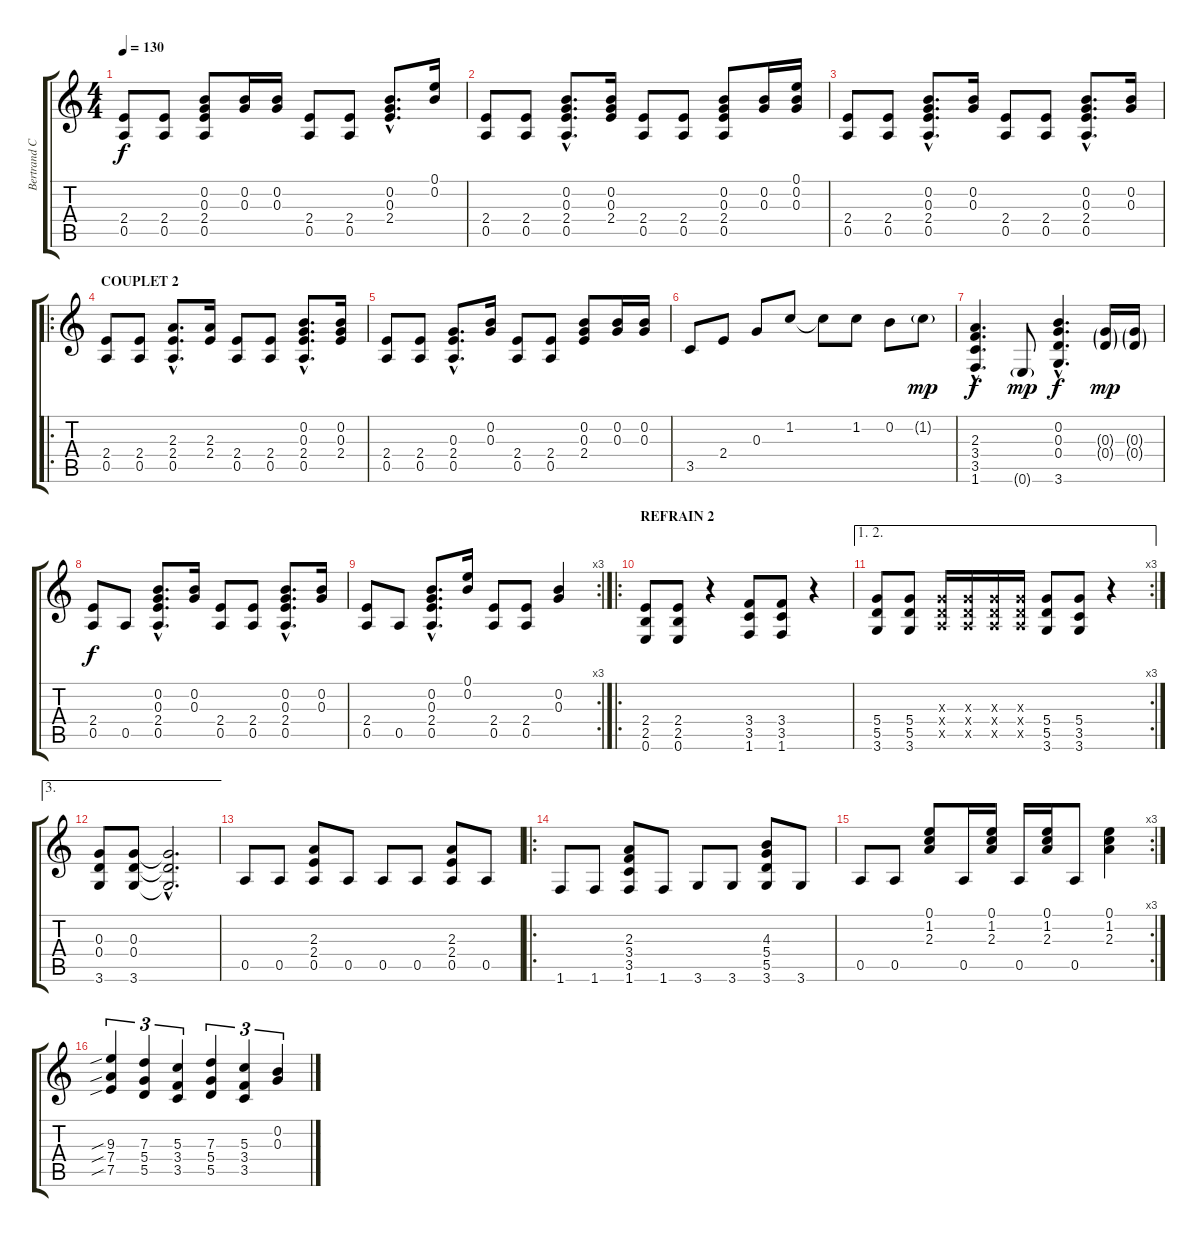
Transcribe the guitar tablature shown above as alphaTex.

\track ("Bertrand CANTAT" "Bertrand C") {instrument distortionguitar}
\staff {score tabs}
\tuning (E4 B3 G3 D3 A2 E2) {hide}
\ts (4 4)
\tempo 130
\clef g2
\ks c
(2.4 0.5).8{dy f} (2.4 0.5).8 (0.2 0.3 2.4 0.5).8 (0.2 0.3).16 (0.2 0.3).16 (2.4 0.5).8 (2.4 0.5).8 (0.2{hac} 0.3{hac} 2.4{hac}).8{d} (0.1 0.2).16 |
(2.4 0.5).8 (2.4 0.5).8 (0.2{hac} 0.3{hac} 2.4{hac} 0.5{hac}).8{d} (0.2 0.3 2.4).16 (2.4 0.5).8 (2.4 0.5).8 (0.2 0.3 2.4 0.5).8 (0.2 0.3).16 (0.1 0.2 0.3).16 |
(2.4 0.5).8 (2.4 0.5).8 (0.2{hac} 0.3{hac} 2.4{hac} 0.5{hac}).8{d} (0.2 0.3).16 (2.4 0.5).8 (2.4 0.5).8 (0.2{hac} 0.3{hac} 2.4{hac} 0.5{hac}).8{d} (0.2 0.3).16 |
\ro
\section ("" "COUPLET 2")
(2.4 0.5).8 (2.4 0.5).8 (2.3{hac} 2.4{hac} 0.5{hac}).8{d} (2.3 2.4).16 (2.4 0.5).8 (2.4 0.5).8 (0.2{hac} 0.3{hac} 2.4{hac} 0.5{hac}).8{d} (0.2 0.3 2.4).16 |
(2.4 0.5).8 (2.4 0.5).8 (0.3{hac} 2.4{hac} 0.5{hac}).8{d} (0.2 0.3).16 (2.4 0.5).8 (2.4 0.5).8 (0.2 0.3 2.4).8 (0.2 0.3).16 (0.2 0.3).16 |
3.5.8 2.4.8 0.3.8 1.2.8 1.2{t}.8 1.2.8 0.2.8 1.2{g}.8{dy mp} |
(2.3{hac} 3.4{hac} 3.5{hac} 1.6{hac}).4{d dy f} 0.6{g}.8{dy mp} (0.2{hac} 0.3{hac} 0.4{hac} 3.6{hac}).4{d dy f} (0.3{g} 0.4{g}).16{dy mp} (0.3{g} 0.4{g}).16 |
(2.4 0.5).8{dy f} 0.5.8 (0.2{hac} 0.3{hac} 2.4{hac} 0.5{hac}).8{d} (0.2 0.3).16 (2.4 0.5).8 (2.4 0.5).8 (0.2{hac} 0.3{hac} 2.4{hac} 0.5{hac}).8{d} (0.2 0.3).16 |
\rc 3
(2.4 0.5).8 0.5.8 (0.2{hac} 0.3{hac} 2.4{hac} 0.5{hac}).8{d} (0.1 0.2).16 (2.4 0.5).8 (2.4 0.5).8 (0.2 0.3).4 |
\ro
\section ("" "REFRAIN 2")
(2.4 2.5 0.6).8 (2.4 2.5 0.6).8 r.4 (3.4 3.5 1.6).8 (3.4 3.5 1.6).8 r.4 |
\ae (1 2)
\rc 3
(5.4 5.5 3.6).8 (5.4 5.5 3.6).8 (0.3{x} 0.4{x} 0.5{x}).16 (0.3{x} 0.4{x} 0.5{x}).16 (0.3{x} 0.4{x} 0.5{x}).16 (0.3{x} 0.4{x} 0.5{x}).16 (5.4 5.5 3.6).8 (5.4 3.5 3.6).8 r.4 |
\ae 3
(0.3 0.4 3.6).8 (0.3 0.4 3.6).8 (0.3{hac t} 0.4{hac t} 3.6{hac t}).2{d} |
0.5.8 0.5.8 (2.3 2.4 0.5).8 0.5.8 0.5.8 0.5.8 (2.3 2.4 0.5).8 0.5.8 |
\ro
1.6.8 1.6.8 (2.3 3.4 3.5 1.6).8 1.6.8 3.6.8 3.6.8 (4.3 5.4 5.5 3.6).8 3.6.8 |
\rc 3
0.5.8 0.5.8 (0.1 1.2 2.3).8 0.5.16 (0.1 1.2 2.3).16 0.5.16 (0.1 1.2 2.3).16 0.5.8 (0.1 1.2 2.3).4 |
(9.3{sib} 7.4{sib} 7.5{sib}).4{tu (3 2)} (7.3 5.4 5.5).4{tu (3 2)} (5.3 3.4 3.5).4{tu (3 2)} (7.3 5.4 5.5).4{tu (3 2)} (5.3 3.4 3.5).4{tu (3 2)} (0.2 0.3).4{tu (3 2)}
